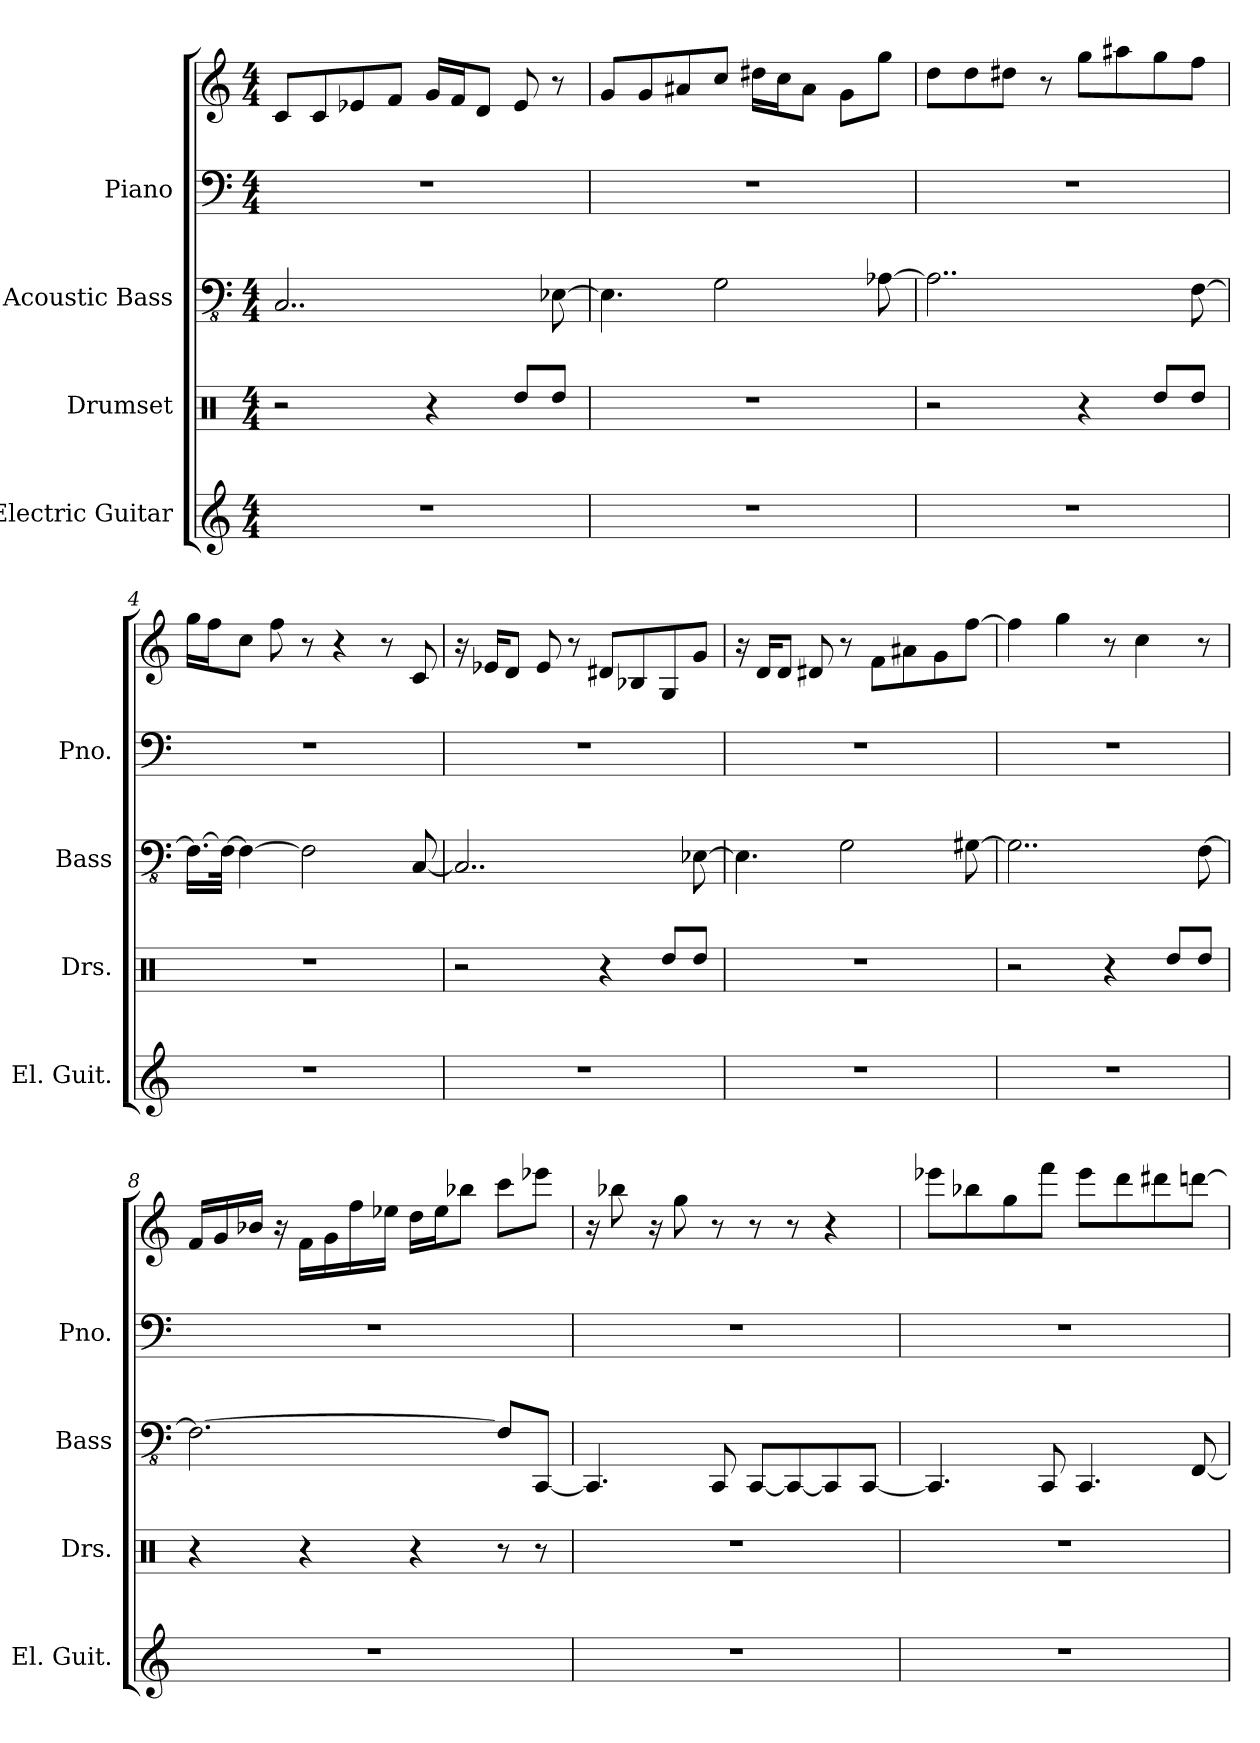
**kern	**kern	**kern	**kern	**kern
*part4	*part3	*part2	*part1	*part1
*staff5	*staff4	*staff3	*staff2	*staff1
*I"Electric Guitar	*I"Drumset	*I"Acoustic Bass	*I"Piano	*
*I'El. Guit.	*I'Drs.	*I'Bass	*I'Pno.	*
*clefG2	*clefX	*clefFv4	*clefF4	*clefG2
*k[]	*k[]	*k[]	*k[]	*k[]
*M4/4	*M4/4	*M4/4	*M4/4	*M4/4
=1	=1	=1	=1	=1
1r	2r	2..CC/	1r	8c/L
.	.	.	.	8c/
.	.	.	.	8e-X/
.	.	.	.	8f/J
.	4r	.	.	16g/LL
.	.	.	.	16f/J
.	.	.	.	8d/J
.	8Rdd/L	.	.	8e-/
.	8Rdd/J	[8EE-X\	.	8r
=2	=2	=2	=2	=2
1r	1r	4.EE-\]	1r	8g/L
.	.	.	.	8g/
.	.	.	.	8a#X/
.	.	2GG\	.	8cc/J
.	.	.	.	16dd#X\LL
.	.	.	.	16cc\J
.	.	.	.	8a#\J
.	.	.	.	8g\L
.	.	[8AA-X\	.	8gg\J
=3	=3	=3	=3	=3
1r	2r	2..AA-\]	1r	8dd\L
.	.	.	.	8dd\
.	.	.	.	8dd#X\J
.	.	.	.	8r
.	4r	.	.	8gg\L
.	.	.	.	8aa#X\
.	8Rdd/L	.	.	8gg\
.	8Rdd/J	[8FF\	.	8ff\J
!!LO:LB:g=z
=4	=4	=4	=4	=4
1r	1r	16.FF\LL_	1r	16gg\LL
.	.	.	.	16ff\J
.	.	32FF\JJk_	.	.
.	.	4FF\_	.	8cc\J
.	.	.	.	8ff\
.	.	2FF\]	.	8r
.	.	.	.	4r
.	.	.	.	8r
.	.	[8CC/	.	8c/
=5	=5	=5	=5	=5
1r	2r	2..CC/]	1r	16r
.	.	.	.	16e-X/KL
.	.	.	.	8d/J
.	.	.	.	8e-/
.	.	.	.	8r
.	4r	.	.	8d#X/L
.	.	.	.	8B-X/
.	8Rdd/L	.	.	8G/
.	8Rdd/J	[8EE-X\	.	8g/J
=6	=6	=6	=6	=6
1r	1r	4.EE-\]	1r	16r
.	.	.	.	16d/KL
.	.	.	.	8d/J
.	.	.	.	8d#X/
.	.	2GG\	.	8r
.	.	.	.	8f\L
.	.	.	.	8a#X\
.	.	.	.	8g\
.	.	[8GG#X\	.	[8ff\J
=7	=7	=7	=7	=7
1r	2r	2..GG#\]	1r	4ff\]
.	.	.	.	4gg\
.	4r	.	.	8r
.	.	.	.	4cc\
.	8Rdd/L	.	.	.
.	8Rdd/J	[8FF\	.	8r
!!LO:PB:g=z
=8	=8	=8	=8	=8
1r	4r	2.FF\_	1r	16f/LL
.	.	.	.	16g/
.	.	.	.	16b-X/JJ
.	.	.	.	16r
.	4r	.	.	16f\LL
.	.	.	.	16g\
.	.	.	.	16ff\
.	.	.	.	16ee-X\JJ
.	4r	.	.	16dd\LL
.	.	.	.	16ee-\J
.	.	.	.	8bb-X\J
.	8r	8FF/L]	.	8ccc\L
.	8r	[8CCC/J	.	8eee-X\J
=9	=9	=9	=9	=9
1r	1r	4.CCC/]	1r	16r
.	.	.	.	8bb-X\
.	.	.	.	16r
.	.	.	.	8gg\
.	.	8CCC/	.	8r
.	.	[8CCC/L	.	8r
.	.	8CCC/_	.	8r
.	.	8CCC/]	.	4r
.	.	[8CCC/J	.	.
=10	=10	=10	=10	=10
1r	1r	4.CCC/]	1r	8eee-X\L
.	.	.	.	8bb-X\
.	.	.	.	8gg\
.	.	8CCC/	.	8fff\J
.	.	4.CCC/	.	8eee-\L
.	.	.	.	8ddd\
.	.	.	.	8ddd#X\
.	.	[8FFF/	.	[8dddn\J
=	=	=	=	=
*-	*-	*-	*-	*-
